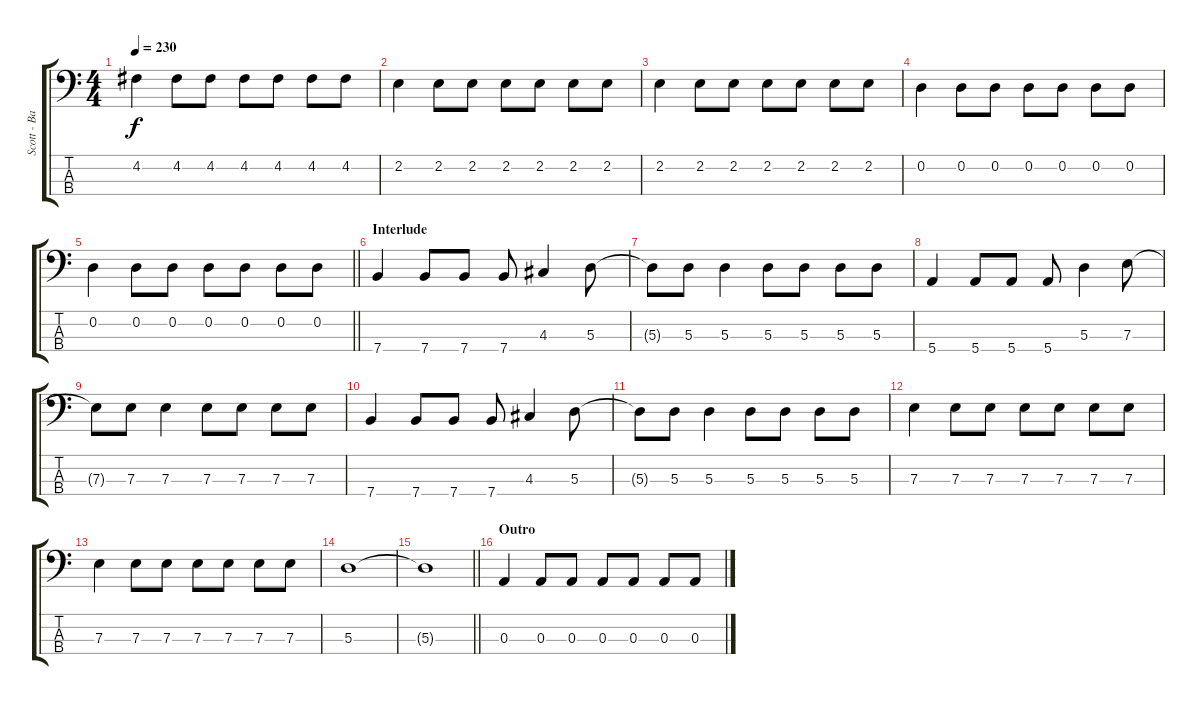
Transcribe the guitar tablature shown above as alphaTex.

\track ("Scott - Bass" "Scott - Ba") {instrument electricbasspick}
\staff {score tabs}
\tuning (G2 D2 A1 E1) {hide}
\ts (4 4)
\tempo 230
\clef f4
\ks c
4.2.4{dy f} 4.2.8 4.2.8 4.2.8 4.2.8 4.2.8 4.2.8 |
2.2.4 2.2.8 2.2.8 2.2.8 2.2.8 2.2.8 2.2.8 |
2.2.4 2.2.8 2.2.8 2.2.8 2.2.8 2.2.8 2.2.8 |
0.2.4 0.2.8 0.2.8 0.2.8 0.2.8 0.2.8 0.2.8 |
\barLineRight lightlight
0.2.4 0.2.8 0.2.8 0.2.8 0.2.8 0.2.8 0.2.8 |
\section ("" "Interlude")
7.4.4 7.4.8 7.4.8 7.4.8 4.3.4 5.3.8 |
5.3{t}.8 5.3.8 5.3.4 5.3.8 5.3.8 5.3.8 5.3.8 |
5.4.4 5.4.8 5.4.8 5.4.8 5.3.4 7.3.8 |
7.3{t}.8 7.3.8 7.3.4 7.3.8 7.3.8 7.3.8 7.3.8 |
7.4.4 7.4.8 7.4.8 7.4.8 4.3.4 5.3.8 |
5.3{t}.8 5.3.8 5.3.4 5.3.8 5.3.8 5.3.8 5.3.8 |
7.3.4 7.3.8 7.3.8 7.3.8 7.3.8 7.3.8 7.3.8 |
7.3.4 7.3.8 7.3.8 7.3.8 7.3.8 7.3.8 7.3.8 |
5.3.1 |
\barLineRight lightlight
5.3{t}.1 |
\section ("" "Outro")
0.3.4 0.3.8 0.3.8 0.3.8 0.3.8 0.3.8 0.3.8
